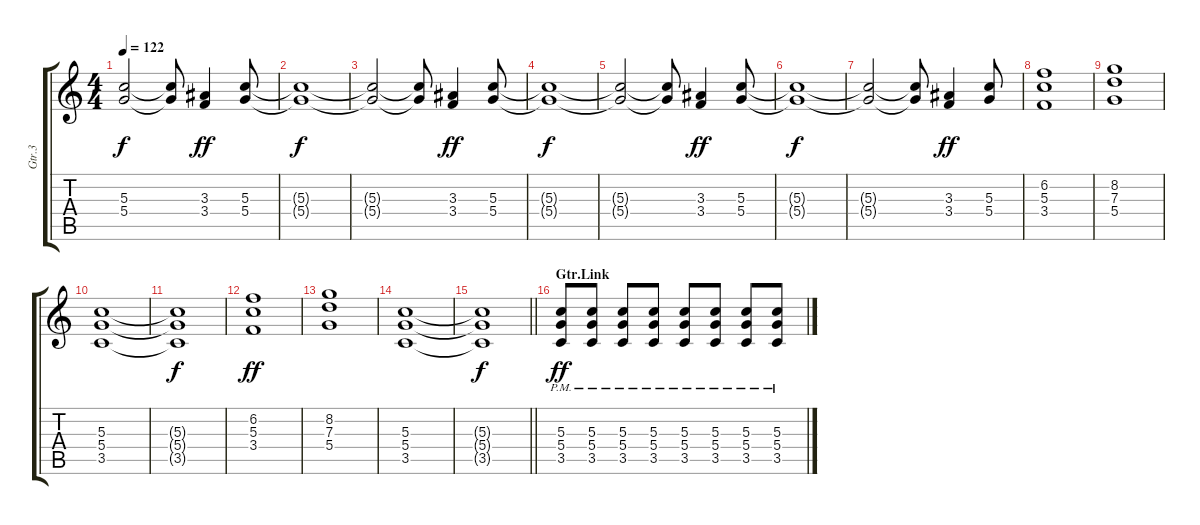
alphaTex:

\track ("Gtr.3" "Gtr.3") {instrument distortionguitar}
\staff {score tabs}
\tuning (E4 B3 G3 D3 A2 E2) {hide}
\ts (4 4)
\tempo 122
\clef g2
\ks c
(5.3{t} 5.4{t}).2{dy f} (5.3{t} 5.4{t}).8 (3.3 3.4).4{dy ff} (5.3 5.4).8 |
(5.3{t} 5.4{t}).1{dy f} |
(5.3{t} 5.4{t}).2 (5.3{t} 5.4{t}).8 (3.3 3.4).4{dy ff} (5.3 5.4).8 |
(5.3{t} 5.4{t}).1{dy f} |
(5.3{t} 5.4{t}).2 (5.3{t} 5.4{t}).8 (3.3 3.4).4{dy ff} (5.3 5.4).8 |
(5.3{t} 5.4{t}).1{dy f} |
(5.3{t} 5.4{t}).2 (5.3{t} 5.4{t}).8 (3.3 3.4).4{dy ff} (5.3 5.4).8 |
(6.2 5.3 3.4).1 |
(8.2 7.3 5.4).1 |
(5.3 5.4 3.5).1 |
(5.3{t} 5.4{t} 3.5{t}).1{dy f} |
(6.2 5.3 3.4).1{dy ff} |
(8.2 7.3 5.4).1 |
(5.3 5.4 3.5).1 |
\barLineRight lightlight
(5.3{t} 5.4{t} 3.5{t}).1{dy f} |
\section ("" "Gtr.Link")
(5.3{pm} 5.4{pm} 3.5{pm}).8{dy ff} (5.3{pm} 5.4{pm} 3.5{pm}).8 (5.3{pm} 5.4{pm} 3.5{pm}).8 (5.3{pm} 5.4{pm} 3.5{pm}).8 (5.3{pm} 5.4{pm} 3.5{pm}).8 (5.3{pm} 5.4{pm} 3.5{pm}).8 (5.3{pm} 5.4{pm} 3.5{pm}).8 (5.3{pm} 5.4{pm} 3.5{pm}).8
